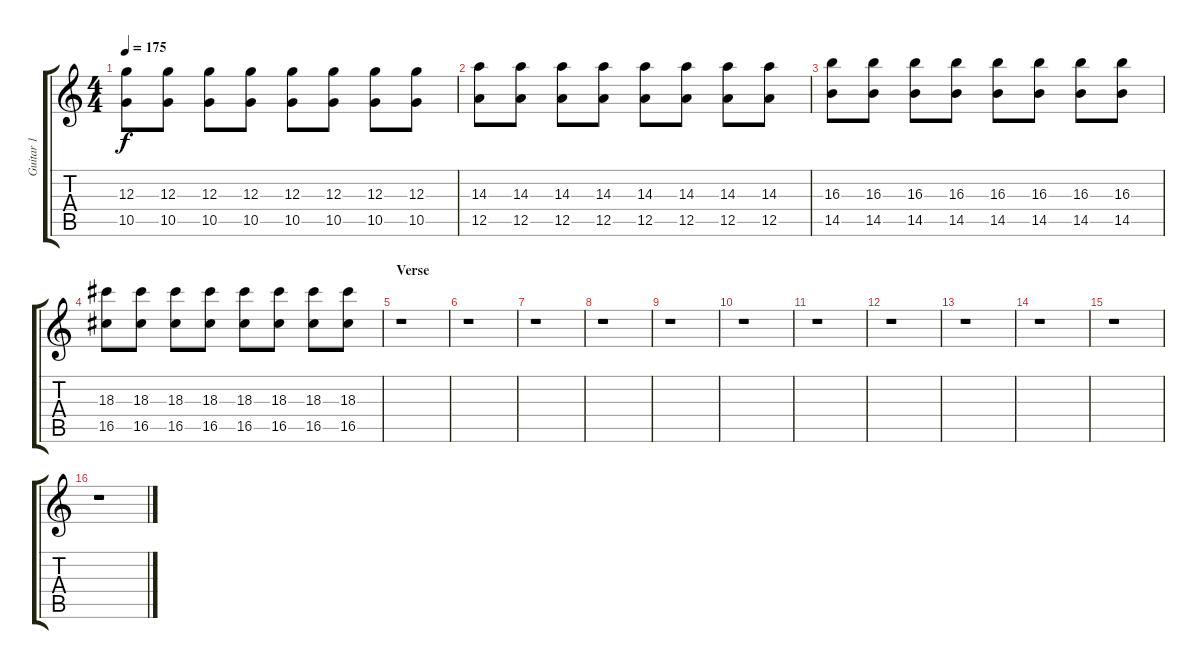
\track ("Guitar 1" "Guitar 1") {instrument distortionguitar}
\staff {score tabs}
\tuning (E4 B3 G3 D3 A2 E2) {hide}
\ts (4 4)
\tempo 175
\clef g2
\ks c
(12.3 10.5).8{dy f} (12.3 10.5).8 (12.3 10.5).8 (12.3 10.5).8 (12.3 10.5).8 (12.3 10.5).8 (12.3 10.5).8 (12.3 10.5).8 |
(14.3 12.5).8 (14.3 12.5).8 (14.3 12.5).8 (14.3 12.5).8 (14.3 12.5).8 (14.3 12.5).8 (14.3 12.5).8 (14.3 12.5).8 |
(16.3 14.5).8 (16.3 14.5).8 (16.3 14.5).8 (16.3 14.5).8 (16.3 14.5).8 (16.3 14.5).8 (16.3 14.5).8 (16.3 14.5).8 |
(18.3 16.5).8 (18.3 16.5).8 (18.3 16.5).8 (18.3 16.5).8 (18.3 16.5).8 (18.3 16.5).8 (18.3 16.5).8 (18.3 16.5).8 |
\section ("" "Verse")
r.1 |
r.1 |
r.1 |
r.1 |
r.1 |
r.1 |
r.1 |
r.1 |
r.1 |
r.1 |
r.1 |
r.1
